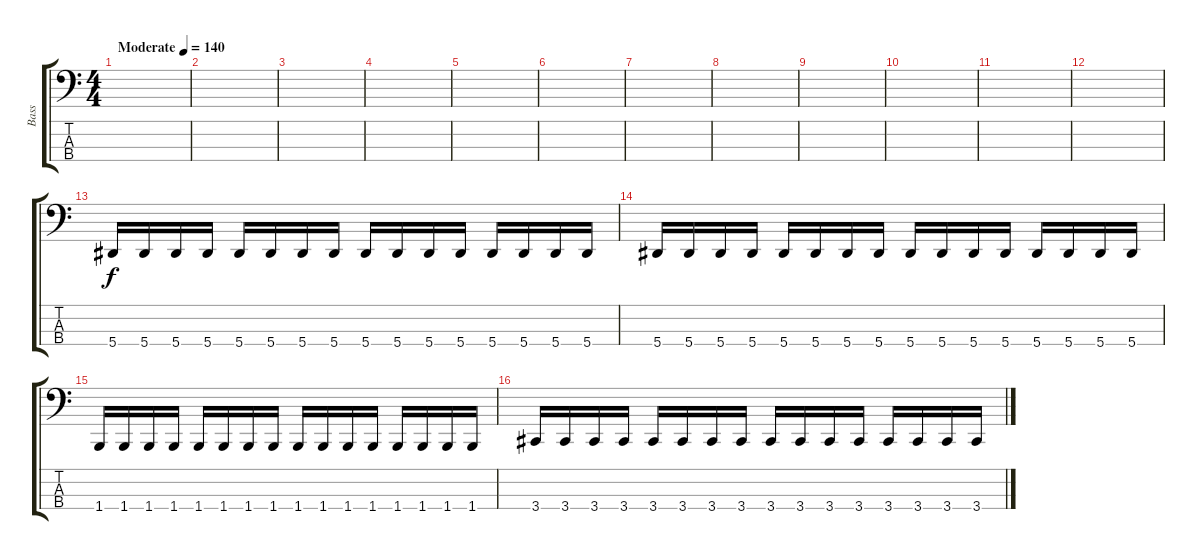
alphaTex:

\track ("Bass" "Bass") {instrument electricbasspick}
\staff {score tabs}
\tuning (Eb2 Bb1 F1 Bb0) {hide}
\ts (4 4)
\tempo (140 "Moderate")
\clef f4
\ks c
|
|
|
|
|
|
|
|
|
|
|
|
5.4.16 5.4.16 5.4.16 5.4.16 5.4.16 5.4.16 5.4.16 5.4.16 5.4.16 5.4.16 5.4.16 5.4.16 5.4.16 5.4.16 5.4.16 5.4.16 |
5.4.16 5.4.16 5.4.16 5.4.16 5.4.16 5.4.16 5.4.16 5.4.16 5.4.16 5.4.16 5.4.16 5.4.16 5.4.16 5.4.16 5.4.16 5.4.16 |
1.4.16 1.4.16 1.4.16 1.4.16 1.4.16 1.4.16 1.4.16 1.4.16 1.4.16 1.4.16 1.4.16 1.4.16 1.4.16 1.4.16 1.4.16 1.4.16 |
3.4.16 3.4.16 3.4.16 3.4.16 3.4.16 3.4.16 3.4.16 3.4.16 3.4.16 3.4.16 3.4.16 3.4.16 3.4.16 3.4.16 3.4.16 3.4.16
